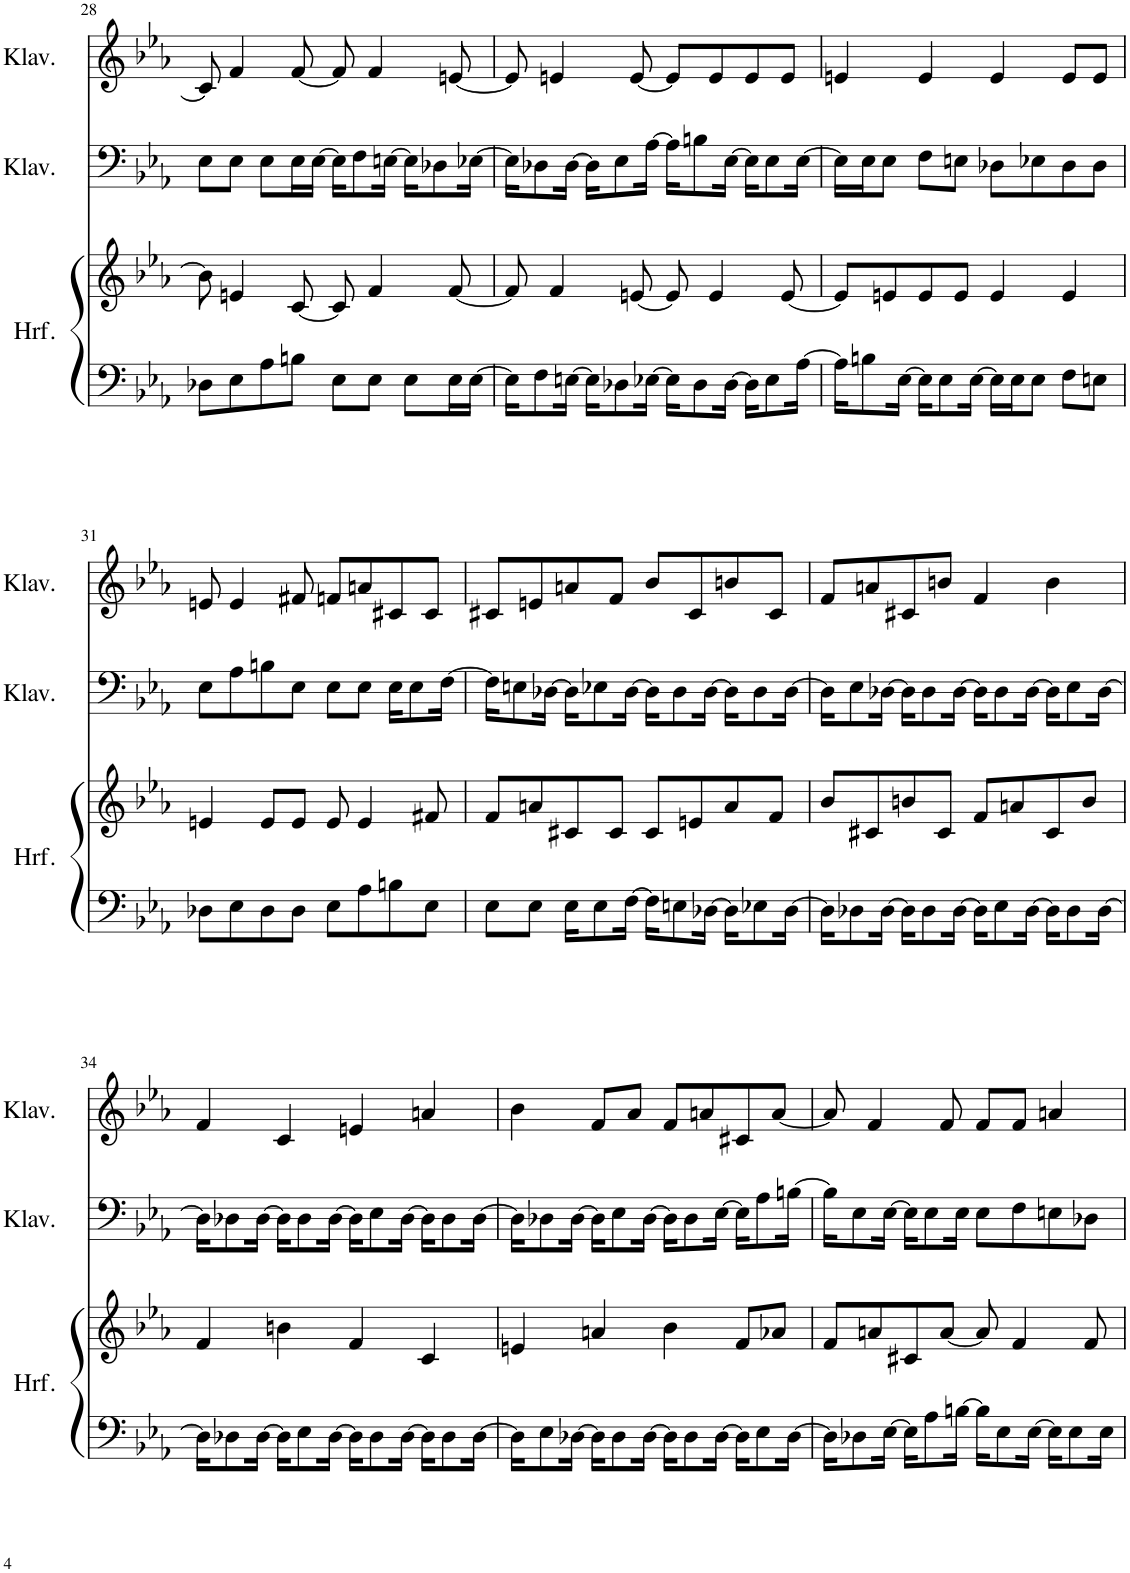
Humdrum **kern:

**kern	**kern	**kern	**kern
*part3	*part3	*part2	*part1
*staff4	*staff3	*staff2	*staff1
*I"Harfe	*	*I"Klavier	*I"Klavier
*I'Hrf.	*	*I'Klav.	*I'Klav.
!!LO:PB:g=z
*clefF4	*clefG2	*clefF4	*clefG2
*k[b-e-a-]	*k[b-e-a-]	*k[b-e-a-]	*k[b-e-a-]
*M4/4	*M4/4	*M4/4	*M4/4
=28	=28	=28	=28
8D-X\L	8b-\]	8E-\L	8c/]
8E-\	4en/	8E-\J	4f/
8A-\	.	8E-\L	.
8Bn\J	[8c/	16E-\L	[8f/
.	.	[16E-\JJ	.
8E-\L	8c/]	16E-\KL]	8f/]
.	.	8F\	.
8E-\J	4f/	.	4f/
.	.	[16En\Jk	.
8E-\L	.	16E\KL]	.
.	.	8D-X\	.
16E-\L	[8f/	.	[8en/
[16E-\JJ	.	[16E-X\Jk	.
=29	=29	=29	=29
16E-\KL]	8f/]	16E-\KL]	8e/]
8F\	.	8D-X\	.
.	4f/	.	4en/
[16En\Jk	.	[16D-\Jk	.
16E\KL]	.	16D-\KL]	.
8D-X\	.	8E-\	.
.	[8en/	.	[8e/
[16E-X\Jk	.	[16A-\Jk	.
16E-\KL]	8e/]	16A-\KL]	8e/L]
8D-\	.	8Bn\	.
.	4e/	.	8e/
[16D-\Jk	.	[16E-\Jk	.
16D-\KL]	.	16E-\KL]	8e/
8E-\	.	8E-\	.
.	[8e/	.	8e/J
[16A-\Jk	.	[16E-\Jk	.
=30	=30	=30	=30
16A-\KL]	8e/L]	16E-\LL]	4en/
8Bn\	.	16E-\J	.
.	8en/	8E-\J	.
[16E-\Jk	.	.	.
16E-\KL]	8e/	8F\L	4e/
8E-\	.	.	.
.	8e/J	8En\J	.
[16E-\Jk	.	.	.
16E-\LL]	4e/	8D-X\L	4e/
16E-\J	.	.	.
8E-\J	.	8E-X\	.
8F\L	4e/	8D-\	8e/L
8En\J	.	8D-\J	8e/J
!!LO:LB:g=z
=31	=31	=31	=31
8D-X\L	4en/	8E-\L	8en/
8E-\	.	8A-\	4e/
8D-\	8e/L	8Bn\	.
8D-\J	8e/J	8E-\J	8f#X/
8E-\L	8e/	8E-\L	8fn/L
8A-\	4e/	8E-\J	8an/
8Bn\	.	16E-\KL	8c#X/
.	.	8E-\	.
8E-\J	8f#X/	.	8c#/J
.	.	[16F\Jk	.
=32	=32	=32	=32
8E-\L	8f/L	16F\KL]	8c#X/L
.	.	8En\	.
8E-\J	8an/	.	8en/
.	.	[16D-X\Jk	.
16E-\KL	8c#X/	16D-\KL]	8an/
8E-\	.	8E-X\	.
.	8c#/J	.	8f/J
[16F\Jk	.	[16D-\Jk	.
16F\KL]	8c#/L	16D-\KL]	8b-/L
8En\	.	8D-\	.
.	8en/	.	8c#/
[16D-X\Jk	.	[16D-\Jk	.
16D-\KL]	8a/	16D-\KL]	8bn/
8E-X\	.	8D-\	.
.	8f/J	.	8c#/J
[16D-\Jk	.	[16D-\Jk	.
=33	=33	=33	=33
16D-\KL]	8b-/L	16D-\KL]	8f/L
8D-X\	.	8E-\	.
.	8c#X/	.	8an/
[16D-\Jk	.	[16D-X\Jk	.
16D-\KL]	8bn/	16D-\KL]	8c#X/
8D-\	.	8D-\	.
.	8c#/J	.	8bn/J
[16D-\Jk	.	[16D-\Jk	.
16D-\KL]	8f/L	16D-\KL]	4f/
8E-\	.	8D-\	.
.	8an/	.	.
[16D-\Jk	.	[16D-\Jk	.
16D-\KL]	8c#/	16D-\KL]	4b\
8D-\	.	8E-\	.
.	8b/J	.	.
[16D-\Jk	.	[16D-\Jk	.
!!LO:LB:g=z
=34	=34	=34	=34
16D-\KL]	4f/	16D-\KL]	4f/
8D-X\	.	8D-X\	.
[16D-\Jk	.	[16D-\Jk	.
16D-\KL]	4bn\	16D-\KL]	4c/
8E-\	.	8D-\	.
[16D-\Jk	.	[16D-\Jk	.
16D-\KL]	4f/	16D-\KL]	4en/
8D-\	.	8E-\	.
[16D-\Jk	.	[16D-\Jk	.
16D-\KL]	4c/	16D-\KL]	4an/
8D-\	.	8D-\	.
[16D-\Jk	.	[16D-\Jk	.
=35	=35	=35	=35
16D-\KL]	4en/	16D-\KL]	4b-\
8E-\	.	8D-X\	.
[16D-X\Jk	.	[16D-\Jk	.
16D-\KL]	4an/	16D-\KL]	8f/L
8D-\	.	8E-\	.
.	.	.	8a-/J
[16D-\Jk	.	[16D-\Jk	.
16D-\KL]	4b-\	16D-\KL]	8f/L
8D-\	.	8D-\	.
.	.	.	8an/
[16D-\Jk	.	[16E-\Jk	.
16D-\KL]	8f/L	16E-\KL]	8c#X/
8E-\	.	8A-\	.
.	8a-X/J	.	[8a/J
[16D-\Jk	.	[16Bn\Jk	.
=36	=36	=36	=36
16D-\KL]	8f/L	16B\KL]	8a/]
8D-X\	.	8E-\	.
.	8an/	.	4f/
[16E-\Jk	.	[16E-\Jk	.
16E-\KL]	8c#X/	16E-\KL]	.
8A-\	.	8E-\	.
.	[8a/J	.	8f/
[16Bn\Jk	.	16E-\Jk	.
16B\KL]	8a/]	8E-\L	8f/L
8E-\	.	.	.
.	4f/	8F\	8f/J
[16E-\Jk	.	.	.
16E-\KL]	.	8En\	4an/
8E-\	.	.	.
.	8f/	8D-X\J	.
16E-\Jk	.	.	.
=	=	=	=
*-	*-	*-	*-
